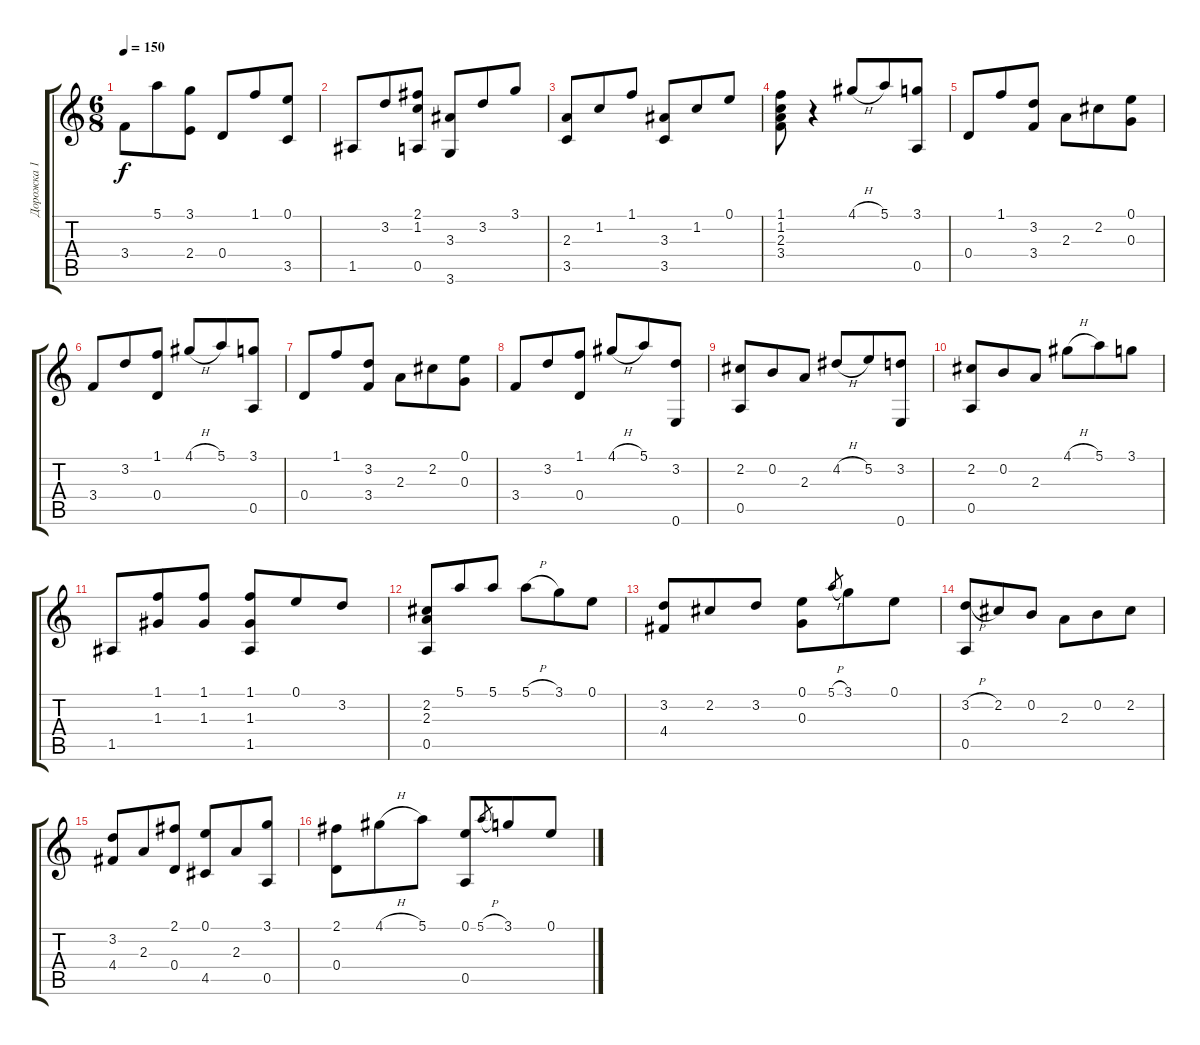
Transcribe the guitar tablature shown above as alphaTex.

\track ("Дорожка 1" "Дорожка 1") {instrument acousticguitarnylon}
\staff {score tabs}
\tuning (E4 B3 G3 D3 A2 E2) {hide}
\ts (6 8)
\tempo 150
\clef g2
\ks c
3.4.8{dy f} 5.1.8 (3.1 2.4).8 0.4.8 1.1.8 (0.1 3.5).8 |
1.5.8 3.2.8 (2.1 1.2 0.5).8 (3.3 3.6).8 3.2.8 3.1.8 |
(2.3 3.5).8 1.2.8 1.1.8 (3.3 3.5).8 1.2.8 0.1.8 |
(1.1 1.2 2.3 3.4).8 r.4 4.1{h}.8 5.1.8 (3.1 0.5).8 |
0.4.8 1.1.8 (3.2 3.4).8 2.3.8 2.2.8 (0.1 0.3).8 |
3.4.8 3.2.8 (1.1 0.4).8 4.1{h}.8 5.1.8 (3.1 0.5).8 |
0.4.8 1.1.8 (3.2 3.4).8 2.3.8 2.2.8 (0.1 0.3).8 |
3.4.8 3.2.8 (1.1 0.4).8 4.1{h}.8 5.1.8 (3.2 0.6).8 |
(2.2 0.5).8 0.2.8 2.3.8 4.2{h}.8 5.2.8 (3.2 0.6).8 |
(2.2 0.5).8 0.2.8 2.3.8 4.1{h}.8 5.1.8 3.1.8 |
1.5.8 (1.1 1.3).8 (1.1 1.3).8 (1.1 1.3 1.5).8 0.1.8 3.2.8 |
(2.2 2.3 0.5).8 5.1.8 5.1.8 5.1{h}.8 3.1.8 0.1.8 |
(3.2 4.4).8 2.2.8 3.2.8 (0.1 0.3).8 5.1{h}.8{gr} 3.1.8 0.1.8 |
(3.2{h} 0.5).8 2.2.8 0.2.8 2.3.8 0.2.8 2.2.8 |
(3.2 4.4).8 2.3.8 (2.1 0.4).8 (0.1 4.5).8 2.3.8 (3.1 0.5).8 |
(2.1 0.4).8 4.1{h}.8 5.1.8 (0.1 0.5).8 5.1{h}.8{gr} 3.1.8 0.1.8
